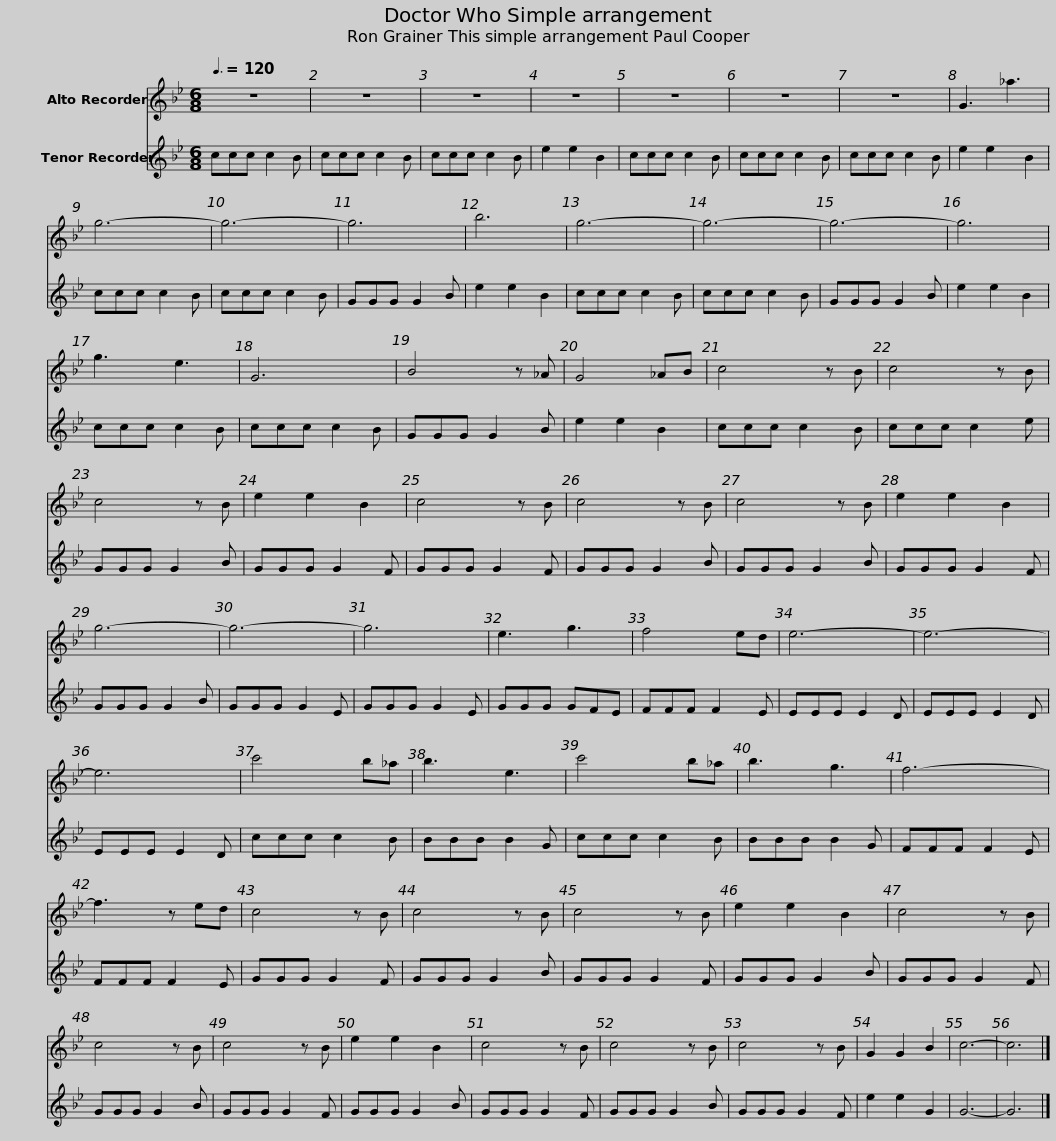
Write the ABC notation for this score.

X:1
%%score 1 2
L:1/8
Q:3/8=120
M:6/8
I:linebreak $
K:Bb
V:1 treble
V:2 treble
V:1
 z6 | z6 | z6 | z6 | z6 | %5
 z6 | z6 | G3 _a3 |$ g6- | g6- | %10
 g6 | b6 | g6- | g6- | g6- | %15
 g6 | g3 e3 |$ G6 | B4 z _A | G4 _AB | %20
 c4 z B | c4 z B | c4 z B | e2 e2 B2 |$ c4 z B | %25
 c4 z B | c4 z B | e2 e2 B2 | g6- | g6- | %30
 g6 |$ e3 g3 | f4 ed | e6- | e6- | %35
 e6 | c'4 b_a | b3 e3 |$ c'4 b_a | b3 g3 | %40
 f6- | f3 z ed | c4 z B | c4 z B |$ c4 z B | %45
 e2 e2 B2 | c4 z B | c4 z B | c4 z B | e2 e2 B2 | %50
 c4 z B |$ c4 z B | c4 z B | G2 G2 B2 | c6- | %55
 c6 |] %56
V:2
 ccc c2 B | ccc c2 B | ccc c2 B | e2 e2 B2 | ccc c2 B | %5
 ccc c2 B | ccc c2 B | e2 e2 B2 |$ ccc c2 B | ccc c2 B | %10
 GGG G2 B | e2 e2 B2 | ccc c2 B | ccc c2 B | GGG G2 B | %15
 e2 e2 B2 | ccc c2 B |$ ccc c2 B | GGG G2 B | e2 e2 B2 | %20
 ccc c2 B | ccc c2 e | GGG G2 B | GGG G2 F |$ GGG G2 F | %25
 GGG G2 B | GGG G2 B | GGG G2 F | GGG G2 B | GGG G2 E | %30
 GGG G2 E |$ GGG GFE | FFF F2 E | EEE E2 D | EEE E2 D | %35
 EEE E2 D | ccc c2 B | BBB B2 G |$ ccc c2 B | BBB B2 G | %40
 FFF F2 E | FFF F2 E | GGG G2 F | GGG G2 B |$ GGG G2 F | %45
 GGG G2 B | GGG G2 F | GGG G2 B | GGG G2 F | GGG G2 B | %50
 GGG G2 F |$ GGG G2 B | GGG G2 F | e2 e2 G2 | G6- | %55
 G6 |] %56
